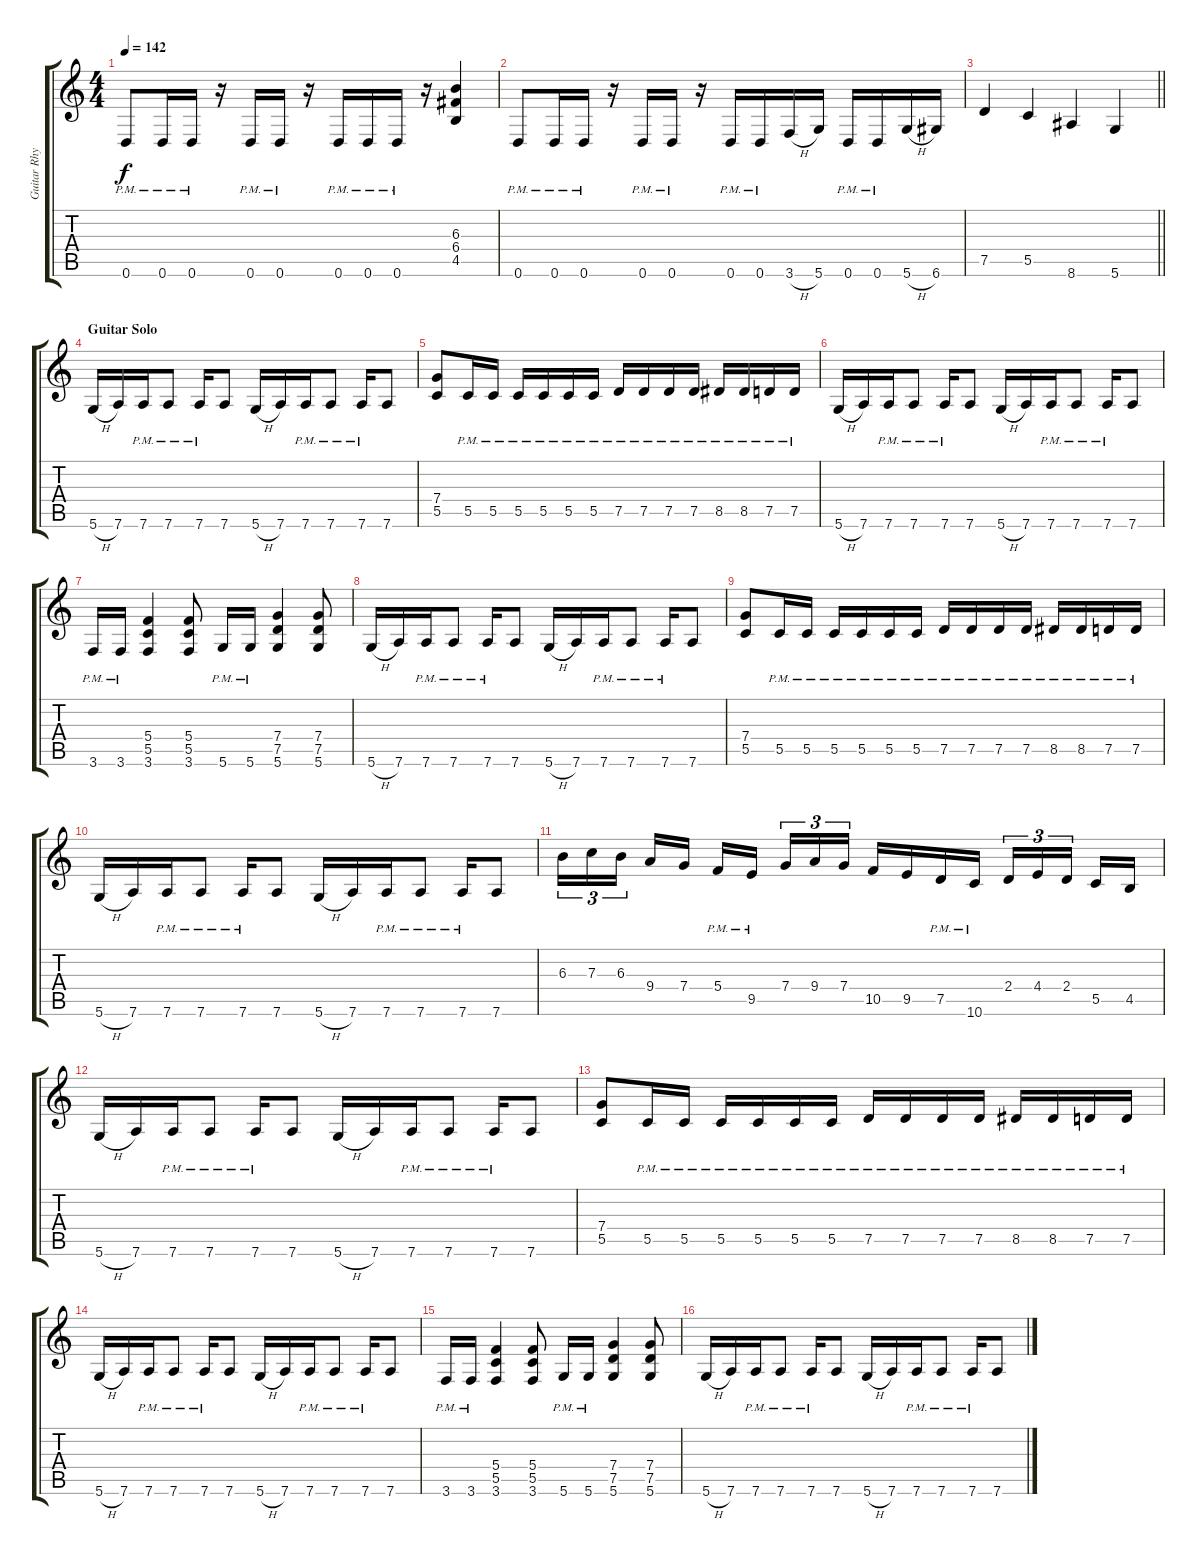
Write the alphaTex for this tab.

\track ("Guitar Rhythm" "Guitar Rhy") {instrument overdrivenguitar}
\staff {score tabs}
\tuning (D4 A3 F3 C3 G2 D2) {hide}
\ts (4 4)
\tempo 142
\clef g2
\ks c
0.6{pm}.8{dy f} 0.6{pm}.16 0.6{pm}.16 r.16 0.6{pm}.16 0.6{pm}.16 r.16 0.6{pm}.16 0.6{pm}.16 0.6{pm}.16 r.16 (6.3 6.4 4.5).4 |
0.6{pm}.8 0.6{pm}.16 0.6{pm}.16 r.16 0.6{pm}.16 0.6{pm}.16 r.16 0.6{pm}.16 0.6{pm}.16 3.6{h}.16 5.6.16 0.6{pm}.16 0.6{pm}.16 5.6{h}.16 6.6.16 |
\barLineRight lightlight
7.5.4 5.5.4 8.6.4 5.6.4 |
\section ("" "Guitar Solo")
5.6{h}.16 7.6.16 7.6{pm}.16 7.6{pm}.8 7.6{pm}.16 7.6.8 5.6{h}.16 7.6.16 7.6{pm}.16 7.6{pm}.8 7.6{pm}.16 7.6.8 |
(7.4 5.5).8 5.5{pm}.16 5.5{pm}.16 5.5{pm}.16 5.5{pm}.16 5.5{pm}.16 5.5{pm}.16 7.5{pm}.16 7.5{pm}.16 7.5{pm}.16 7.5{pm}.16 8.5{pm}.16 8.5{pm}.16 7.5{pm}.16 7.5{pm}.16 |
5.6{h}.16 7.6.16 7.6{pm}.16 7.6{pm}.8 7.6{pm}.16 7.6.8 5.6{h}.16 7.6.16 7.6{pm}.16 7.6{pm}.8 7.6{pm}.16 7.6.8 |
3.6{pm}.16 3.6{pm}.16 (5.4 5.5 3.6).4 (5.4 5.5 3.6).8 5.6{pm}.16 5.6{pm}.16 (7.4 7.5 5.6).4 (7.4 7.5 5.6).8 |
5.6{h}.16 7.6.16 7.6{pm}.16 7.6{pm}.8 7.6{pm}.16 7.6.8 5.6{h}.16 7.6.16 7.6{pm}.16 7.6{pm}.8 7.6{pm}.16 7.6.8 |
(7.4 5.5).8 5.5{pm}.16 5.5{pm}.16 5.5{pm}.16 5.5{pm}.16 5.5{pm}.16 5.5{pm}.16 7.5{pm}.16 7.5{pm}.16 7.5{pm}.16 7.5{pm}.16 8.5{pm}.16 8.5{pm}.16 7.5{pm}.16 7.5{pm}.16 |
5.6{h}.16 7.6.16 7.6{pm}.16 7.6{pm}.8 7.6{pm}.16 7.6.8 5.6{h}.16 7.6.16 7.6{pm}.16 7.6{pm}.8 7.6{pm}.16 7.6.8 |
6.3.16{tu (3 2)} 7.3.16{tu (3 2)} 6.3.16{tu (3 2) beam splitsecondary} 9.4.16 7.4.16 5.4{pm}.16 9.5{pm}.16{beam splitsecondary} 7.4.16{tu (3 2)} 9.4.16{tu (3 2)} 7.4.16{tu (3 2)} 10.5.16 9.5.16 7.5{pm}.16 10.6{pm}.16 2.4.16{tu (3 2)} 4.4.16{tu (3 2)} 2.4.16{tu (3 2) beam splitsecondary} 5.5.16 4.5.16 |
5.6{h}.16 7.6.16 7.6{pm}.16 7.6{pm}.8 7.6{pm}.16 7.6.8 5.6{h}.16 7.6.16 7.6{pm}.16 7.6{pm}.8 7.6{pm}.16 7.6.8 |
(7.4 5.5).8 5.5{pm}.16 5.5{pm}.16 5.5{pm}.16 5.5{pm}.16 5.5{pm}.16 5.5{pm}.16 7.5{pm}.16 7.5{pm}.16 7.5{pm}.16 7.5{pm}.16 8.5{pm}.16 8.5{pm}.16 7.5{pm}.16 7.5{pm}.16 |
5.6{h}.16 7.6.16 7.6{pm}.16 7.6{pm}.8 7.6{pm}.16 7.6.8 5.6{h}.16 7.6.16 7.6{pm}.16 7.6{pm}.8 7.6{pm}.16 7.6.8 |
3.6{pm}.16 3.6{pm}.16 (5.4 5.5 3.6).4 (5.4 5.5 3.6).8 5.6{pm}.16 5.6{pm}.16 (7.4 7.5 5.6).4 (7.4 7.5 5.6).8 |
5.6{h}.16 7.6.16 7.6{pm}.16 7.6{pm}.8 7.6{pm}.16 7.6.8 5.6{h}.16 7.6.16 7.6{pm}.16 7.6{pm}.8 7.6{pm}.16 7.6.8
